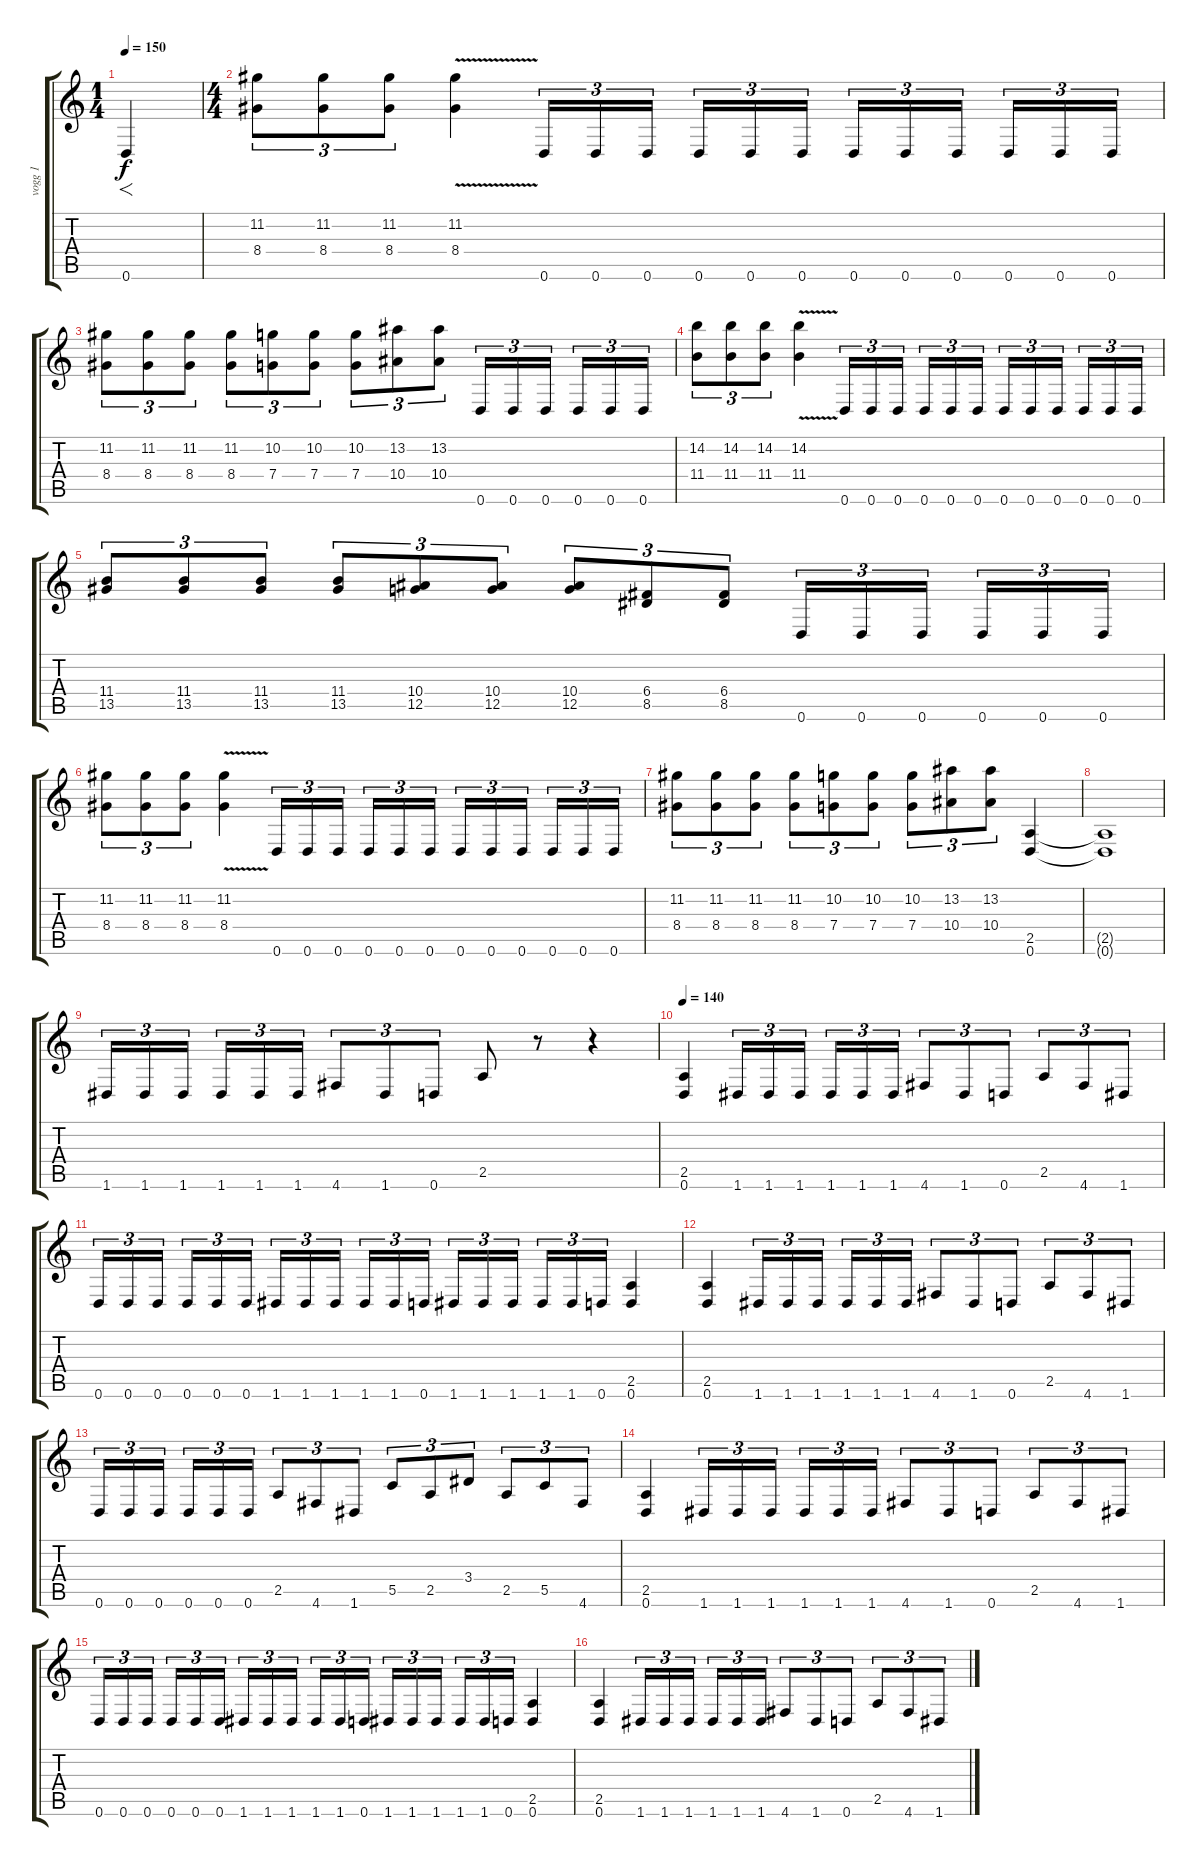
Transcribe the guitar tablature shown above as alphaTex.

\track ("vogg 1" "vogg 1") {instrument distortionguitar}
\staff {score tabs}
\tuning (D4 A3 F3 C3 G2 D2) {hide}
\ts (1 4)
\tempo 150
\clef g2
\ks c
0.6.4{f dy f} |
\ts (4 4)
\section ("" "")
(11.2 8.4).8{tu (3 2)} (11.2 8.4).8{tu (3 2)} (11.2 8.4).8{tu (3 2)} (11.2{v} 8.4{v}).4 0.6.16{tu (3 2)} 0.6.16{tu (3 2)} 0.6.16{tu (3 2)} 0.6.16{tu (3 2)} 0.6.16{tu (3 2)} 0.6.16{tu (3 2)} 0.6.16{tu (3 2)} 0.6.16{tu (3 2)} 0.6.16{tu (3 2)} 0.6.16{tu (3 2)} 0.6.16{tu (3 2)} 0.6.16{tu (3 2)} |
(11.2 8.4).8{tu (3 2)} (11.2 8.4).8{tu (3 2)} (11.2 8.4).8{tu (3 2)} (11.2 8.4).8{tu (3 2)} (10.2 7.4).8{tu (3 2)} (10.2 7.4).8{tu (3 2)} (10.2 7.4).8{tu (3 2)} (13.2 10.4).8{tu (3 2)} (13.2 10.4).8{tu (3 2)} 0.6.16{tu (3 2)} 0.6.16{tu (3 2)} 0.6.16{tu (3 2)} 0.6.16{tu (3 2)} 0.6.16{tu (3 2)} 0.6.16{tu (3 2)} |
(14.2 11.4).8{tu (3 2)} (14.2 11.4).8{tu (3 2)} (14.2 11.4).8{tu (3 2)} (14.2{v} 11.4{v}).4 0.6.16{tu (3 2)} 0.6.16{tu (3 2)} 0.6.16{tu (3 2)} 0.6.16{tu (3 2)} 0.6.16{tu (3 2)} 0.6.16{tu (3 2)} 0.6.16{tu (3 2)} 0.6.16{tu (3 2)} 0.6.16{tu (3 2)} 0.6.16{tu (3 2)} 0.6.16{tu (3 2)} 0.6.16{tu (3 2)} |
(11.4 13.5).8{tu (3 2)} (11.4 13.5).8{tu (3 2)} (11.4 13.5).8{tu (3 2)} (11.4 13.5).8{tu (3 2)} (10.4 12.5).8{tu (3 2)} (10.4 12.5).8{tu (3 2)} (10.4 12.5).8{tu (3 2)} (6.4 8.5).8{tu (3 2)} (6.4 8.5).8{tu (3 2)} 0.6.16{tu (3 2)} 0.6.16{tu (3 2)} 0.6.16{tu (3 2)} 0.6.16{tu (3 2)} 0.6.16{tu (3 2)} 0.6.16{tu (3 2)} |
(11.2 8.4).8{tu (3 2)} (11.2 8.4).8{tu (3 2)} (11.2 8.4).8{tu (3 2)} (11.2{v} 8.4{v}).4 0.6.16{tu (3 2)} 0.6.16{tu (3 2)} 0.6.16{tu (3 2)} 0.6.16{tu (3 2)} 0.6.16{tu (3 2)} 0.6.16{tu (3 2)} 0.6.16{tu (3 2)} 0.6.16{tu (3 2)} 0.6.16{tu (3 2)} 0.6.16{tu (3 2)} 0.6.16{tu (3 2)} 0.6.16{tu (3 2)} |
(11.2 8.4).8{tu (3 2)} (11.2 8.4).8{tu (3 2)} (11.2 8.4).8{tu (3 2)} (11.2 8.4).8{tu (3 2)} (10.2 7.4).8{tu (3 2)} (10.2 7.4).8{tu (3 2)} (10.2 7.4).8{tu (3 2)} (13.2 10.4).8{tu (3 2)} (13.2 10.4).8{tu (3 2)} (2.5 0.6).4 |
(2.5{t} 0.6{t}).1 |
1.6.16{tu (3 2)} 1.6.16{tu (3 2)} 1.6.16{tu (3 2)} 1.6.16{tu (3 2)} 1.6.16{tu (3 2)} 1.6.16{tu (3 2)} 4.6.8{tu (3 2)} 1.6.8{tu (3 2)} 0.6.8{tu (3 2)} 2.5.8 r.8 r.4 |
\section ("" "")
\tempo 140
(2.5 0.6).4 1.6.16{tu (3 2)} 1.6.16{tu (3 2)} 1.6.16{tu (3 2)} 1.6.16{tu (3 2)} 1.6.16{tu (3 2)} 1.6.16{tu (3 2)} 4.6.8{tu (3 2)} 1.6.8{tu (3 2)} 0.6.8{tu (3 2)} 2.5.8{tu (3 2)} 4.6.8{tu (3 2)} 1.6.8{tu (3 2)} |
0.6.16{tu (3 2)} 0.6.16{tu (3 2)} 0.6.16{tu (3 2)} 0.6.16{tu (3 2)} 0.6.16{tu (3 2)} 0.6.16{tu (3 2)} 1.6.16{tu (3 2)} 1.6.16{tu (3 2)} 1.6.16{tu (3 2)} 1.6.16{tu (3 2)} 1.6.16{tu (3 2)} 0.6.16{tu (3 2)} 1.6.16{tu (3 2)} 1.6.16{tu (3 2)} 1.6.16{tu (3 2)} 1.6.16{tu (3 2)} 1.6.16{tu (3 2)} 0.6.16{tu (3 2)} (2.5 0.6).4 |
(2.5 0.6).4 1.6.16{tu (3 2)} 1.6.16{tu (3 2)} 1.6.16{tu (3 2)} 1.6.16{tu (3 2)} 1.6.16{tu (3 2)} 1.6.16{tu (3 2)} 4.6.8{tu (3 2)} 1.6.8{tu (3 2)} 0.6.8{tu (3 2)} 2.5.8{tu (3 2)} 4.6.8{tu (3 2)} 1.6.8{tu (3 2)} |
0.6.16{tu (3 2)} 0.6.16{tu (3 2)} 0.6.16{tu (3 2)} 0.6.16{tu (3 2)} 0.6.16{tu (3 2)} 0.6.16{tu (3 2)} 2.5.8{tu (3 2)} 4.6.8{tu (3 2)} 1.6.8{tu (3 2)} 5.5.8{tu (3 2)} 2.5.8{tu (3 2)} 3.4.8{tu (3 2)} 2.5.8{tu (3 2)} 5.5.8{tu (3 2)} 4.6.8{tu (3 2)} |
(2.5 0.6).4 1.6.16{tu (3 2)} 1.6.16{tu (3 2)} 1.6.16{tu (3 2)} 1.6.16{tu (3 2)} 1.6.16{tu (3 2)} 1.6.16{tu (3 2)} 4.6.8{tu (3 2)} 1.6.8{tu (3 2)} 0.6.8{tu (3 2)} 2.5.8{tu (3 2)} 4.6.8{tu (3 2)} 1.6.8{tu (3 2)} |
0.6.16{tu (3 2)} 0.6.16{tu (3 2)} 0.6.16{tu (3 2)} 0.6.16{tu (3 2)} 0.6.16{tu (3 2)} 0.6.16{tu (3 2)} 1.6.16{tu (3 2)} 1.6.16{tu (3 2)} 1.6.16{tu (3 2)} 1.6.16{tu (3 2)} 1.6.16{tu (3 2)} 0.6.16{tu (3 2)} 1.6.16{tu (3 2)} 1.6.16{tu (3 2)} 1.6.16{tu (3 2)} 1.6.16{tu (3 2)} 1.6.16{tu (3 2)} 0.6.16{tu (3 2)} (2.5 0.6).4 |
(2.5 0.6).4 1.6.16{tu (3 2)} 1.6.16{tu (3 2)} 1.6.16{tu (3 2)} 1.6.16{tu (3 2)} 1.6.16{tu (3 2)} 1.6.16{tu (3 2)} 4.6.8{tu (3 2)} 1.6.8{tu (3 2)} 0.6.8{tu (3 2)} 2.5.8{tu (3 2)} 4.6.8{tu (3 2)} 1.6.8{tu (3 2)}
